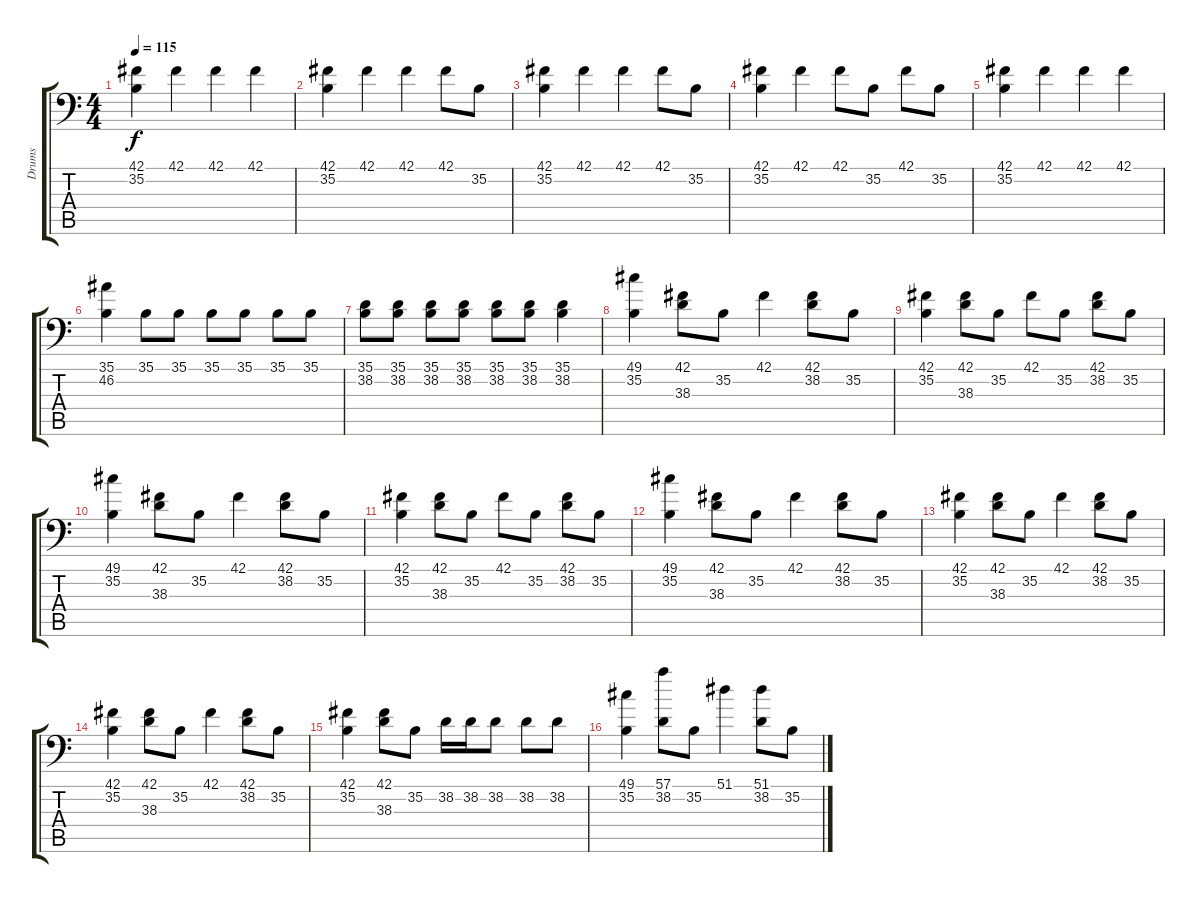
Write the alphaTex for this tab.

\track ("Drums" "Drums") {instrument acousticgrandpiano}
\staff {score tabs}
\tuning (C-1 C-1 C-1 C-1 C-1 C-1) {hide}
\ts (4 4)
\tempo 115
\clef f4
\ks c
(42.1 35.2).4{dy f} 42.1.4 42.1.4 42.1.4 |
(42.1 35.2).4 42.1.4 42.1.4 42.1.8 35.2.8 |
(42.1 35.2).4 42.1.4 42.1.4 42.1.8 35.2.8 |
(42.1 35.2).4 42.1.4 42.1.8 35.2.8 42.1.8 35.2.8 |
(42.1 35.2).4 42.1.4 42.1.4 42.1.4 |
(35.1 46.2).4 35.1.8 35.1.8 35.1.8 35.1.8 35.1.8 35.1.8 |
(35.1 38.2).8 (35.1 38.2).8 (35.1 38.2).8 (35.1 38.2).8 (35.1 38.2).8 (35.1 38.2).8 (35.1 38.2).4 |
(49.1 35.2).4 (42.1 38.3).8 35.2.8 42.1.4 (42.1 38.2).8 35.2.8 |
(42.1 35.2).4 (42.1 38.3).8 35.2.8 42.1.8 35.2.8 (42.1 38.2).8 35.2.8 |
(49.1 35.2).4 (42.1 38.3).8 35.2.8 42.1.4 (42.1 38.2).8 35.2.8 |
(42.1 35.2).4 (42.1 38.3).8 35.2.8 42.1.8 35.2.8 (42.1 38.2).8 35.2.8 |
(49.1 35.2).4 (42.1 38.3).8 35.2.8 42.1.4 (42.1 38.2).8 35.2.8 |
(42.1 35.2).4 (42.1 38.3).8 35.2.8 42.1.4 (42.1 38.2).8 35.2.8 |
(42.1 35.2).4 (42.1 38.3).8 35.2.8 42.1.4 (42.1 38.2).8 35.2.8 |
(42.1 35.2).4 (42.1 38.3).8 35.2.8 38.2.16 38.2.16 38.2.8 38.2.8 38.2.8 |
(49.1 35.2).4 (57.1 38.2).8 35.2.8 51.1.4 (51.1 38.2).8 35.2.8
